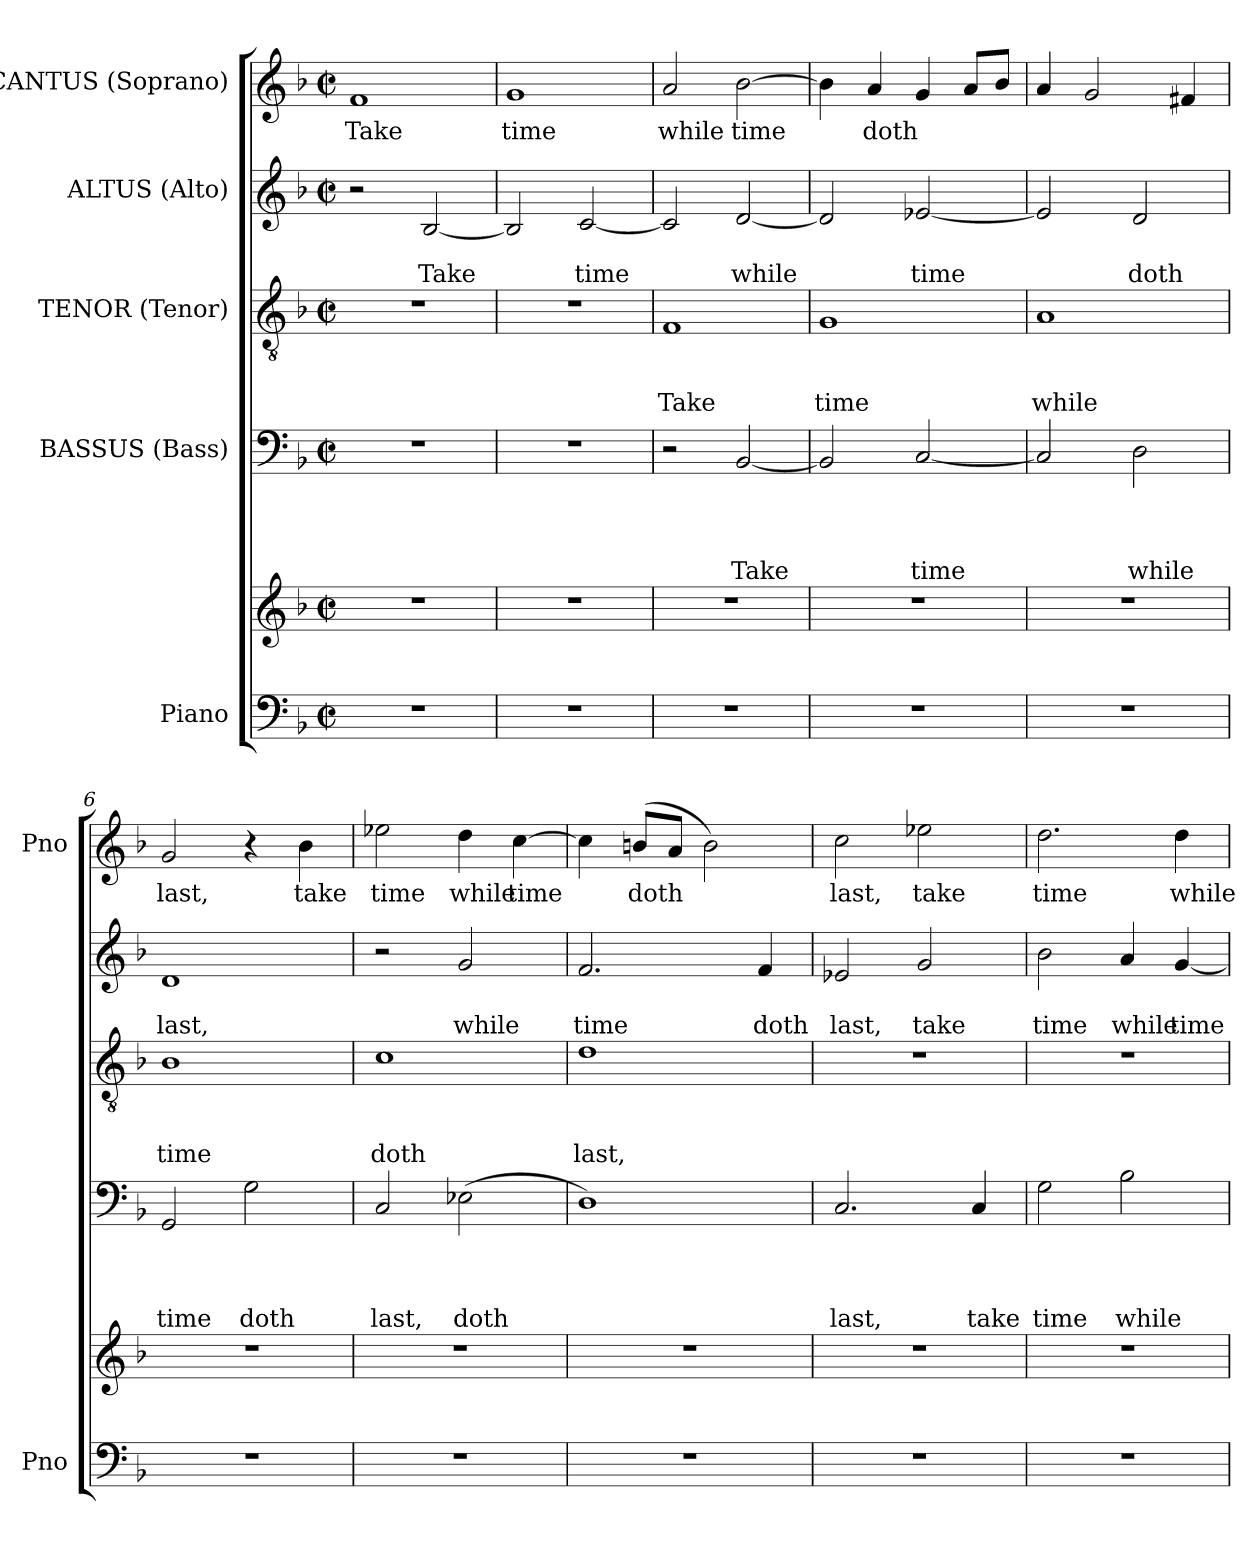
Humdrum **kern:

**kern	**kern	**kern	**text	**text	**text	**text	**kern	**text	**text	**text	**kern	**text	**text	**kern	**text
*part5	*part5	*part4	*part4	*part4	*part4	*part4	*part3	*part3	*part3	*part3	*part2	*part2	*part2	*part1	*part1
*staff6	*staff5	*staff4	*staff4	*staff4	*staff4	*staff4	*staff3	*staff3	*staff3	*staff3	*staff2	*staff2	*staff2	*staff1	*staff1
*I"Piano	*	*I"BASSUS (Bass)	*	*	*	*	*I"TENOR (Tenor)	*	*	*	*I"ALTUS (Alto)	*	*	*I"CANTUS (Soprano)	*
*I'Pno	*	*	*	*	*	*	*	*	*	*	*	*	*	*I'Pno	*
*clefF4	*clefG2	*clefF4	*	*	*	*	*clefGv2	*	*	*	*clefG2	*	*	*clefG2	*
*k[b-]	*k[b-]	*k[b-]	*	*	*	*	*k[b-]	*	*	*	*k[b-]	*	*	*k[b-]	*
*F:	*F:	*F:	*	*	*	*	*F:	*	*	*	*F:	*	*	*F:	*
*M2/2	*M2/2	*M2/2	*	*	*	*	*M2/2	*	*	*	*M2/2	*	*	*M2/2	*
*met(c|)	*met(c|)	*met(c|)	*	*	*	*	*met(c|)	*	*	*	*met(c|)	*	*	*met(c|)	*
=1	=1	=1	=1	=1	=1	=1	=1	=1	=1	=1	=1	=1	=1	=1	=1
1r	1r	1r	.	.	.	.	1r	.	.	.	2r	.	.	1f	Take
.	.	.	.	.	.	.	.	.	.	.	[2B-/	.	Take	.	.
=2	=2	=2	=2	=2	=2	=2	=2	=2	=2	=2	=2	=2	=2	=2	=2
1r	1r	1r	.	.	.	.	1r	.	.	.	2B-/]	.	.	1g	time
.	.	.	.	.	.	.	.	.	.	.	[2c/	.	time	.	.
=3	=3	=3	=3	=3	=3	=3	=3	=3	=3	=3	=3	=3	=3	=3	=3
1r	1r	2r	.	.	.	.	1F	.	.	Take	2c/]	.	.	2a/	while
.	.	[2BB-/	.	.	.	Take	.	.	.	.	[2d/	.	while	[2b-\	time
=4	=4	=4	=4	=4	=4	=4	=4	=4	=4	=4	=4	=4	=4	=4	=4
1r	1r	2BB-/]	.	.	.	.	1G	.	.	time	2d/]	.	.	4b-\]	.
.	.	.	.	.	.	.	.	.	.	.	.	.	.	4a/	doth
.	.	[2C/	.	.	.	time	.	.	.	.	[2e-X/	.	time	4g/	.
.	.	.	.	.	.	.	.	.	.	.	.	.	.	8a/L	.
.	.	.	.	.	.	.	.	.	.	.	.	.	.	8b-/J	.
=5	=5	=5	=5	=5	=5	=5	=5	=5	=5	=5	=5	=5	=5	=5	=5
1r	1r	2C/]	.	.	.	.	1A	.	.	while	2e-/]	.	.	4a/	.
.	.	.	.	.	.	.	.	.	.	.	.	.	.	2g/	.
.	.	2D\	.	.	.	while	.	.	.	.	2d/	.	doth	.	.
.	.	.	.	.	.	.	.	.	.	.	.	.	.	4f#X/	.
!!LO:LB:g=z
=6	=6	=6	=6	=6	=6	=6	=6	=6	=6	=6	=6	=6	=6	=6	=6
1r	1r	2GG/	.	.	.	time	1B-	.	.	time	1d	.	last,	2g/	last,
.	.	2G\	.	.	.	doth	.	.	.	.	.	.	.	4r	.
.	.	.	.	.	.	.	.	.	.	.	.	.	.	4b-\	take
=7	=7	=7	=7	=7	=7	=7	=7	=7	=7	=7	=7	=7	=7	=7	=7
1r	1r	2C/	.	.	.	last,	1c	.	.	doth	2r	.	.	2ee-X\	time
.	.	(2E-X\	.	.	.	doth	.	.	.	.	2g/	.	while	4dd\	while
.	.	.	.	.	.	.	.	.	.	.	.	.	.	[4cc\	time
=8	=8	=8	=8	=8	=8	=8	=8	=8	=8	=8	=8	=8	=8	=8	=8
1r	1r	1D)	.	.	.	.	1d	.	.	last,	2.f/	.	time	4cc\]	.
.	.	.	.	.	.	.	.	.	.	.	.	.	.	(8bn/L	doth
.	.	.	.	.	.	.	.	.	.	.	.	.	.	8a/J	.
.	.	.	.	.	.	.	.	.	.	.	.	.	.	2b\)	.
.	.	.	.	.	.	.	.	.	.	.	4f/	.	doth	.	.
=9	=9	=9	=9	=9	=9	=9	=9	=9	=9	=9	=9	=9	=9	=9	=9
1r	1r	2.C/	.	.	.	last,	1r	.	.	.	2e-X/	.	last,	2cc\	last,
.	.	.	.	.	.	.	.	.	.	.	2g/	.	take	2ee-X\	take
.	.	4C/	.	.	.	take	.	.	.	.	.	.	.	.	.
=10	=10	=10	=10	=10	=10	=10	=10	=10	=10	=10	=10	=10	=10	=10	=10
1r	1r	2G\	.	.	.	time	1r	.	.	.	2b-\	.	time	2.dd\	time
.	.	2B-\	.	.	.	while	.	.	.	.	4a/	.	while	.	.
.	.	.	.	.	.	.	.	.	.	.	[4g/	.	time	4dd\	while
=	=	=	=	=	=	=	=	=	=	=	=	=	=	=	=
*-	*-	*-	*-	*-	*-	*-	*-	*-	*-	*-	*-	*-	*-	*-	*-
